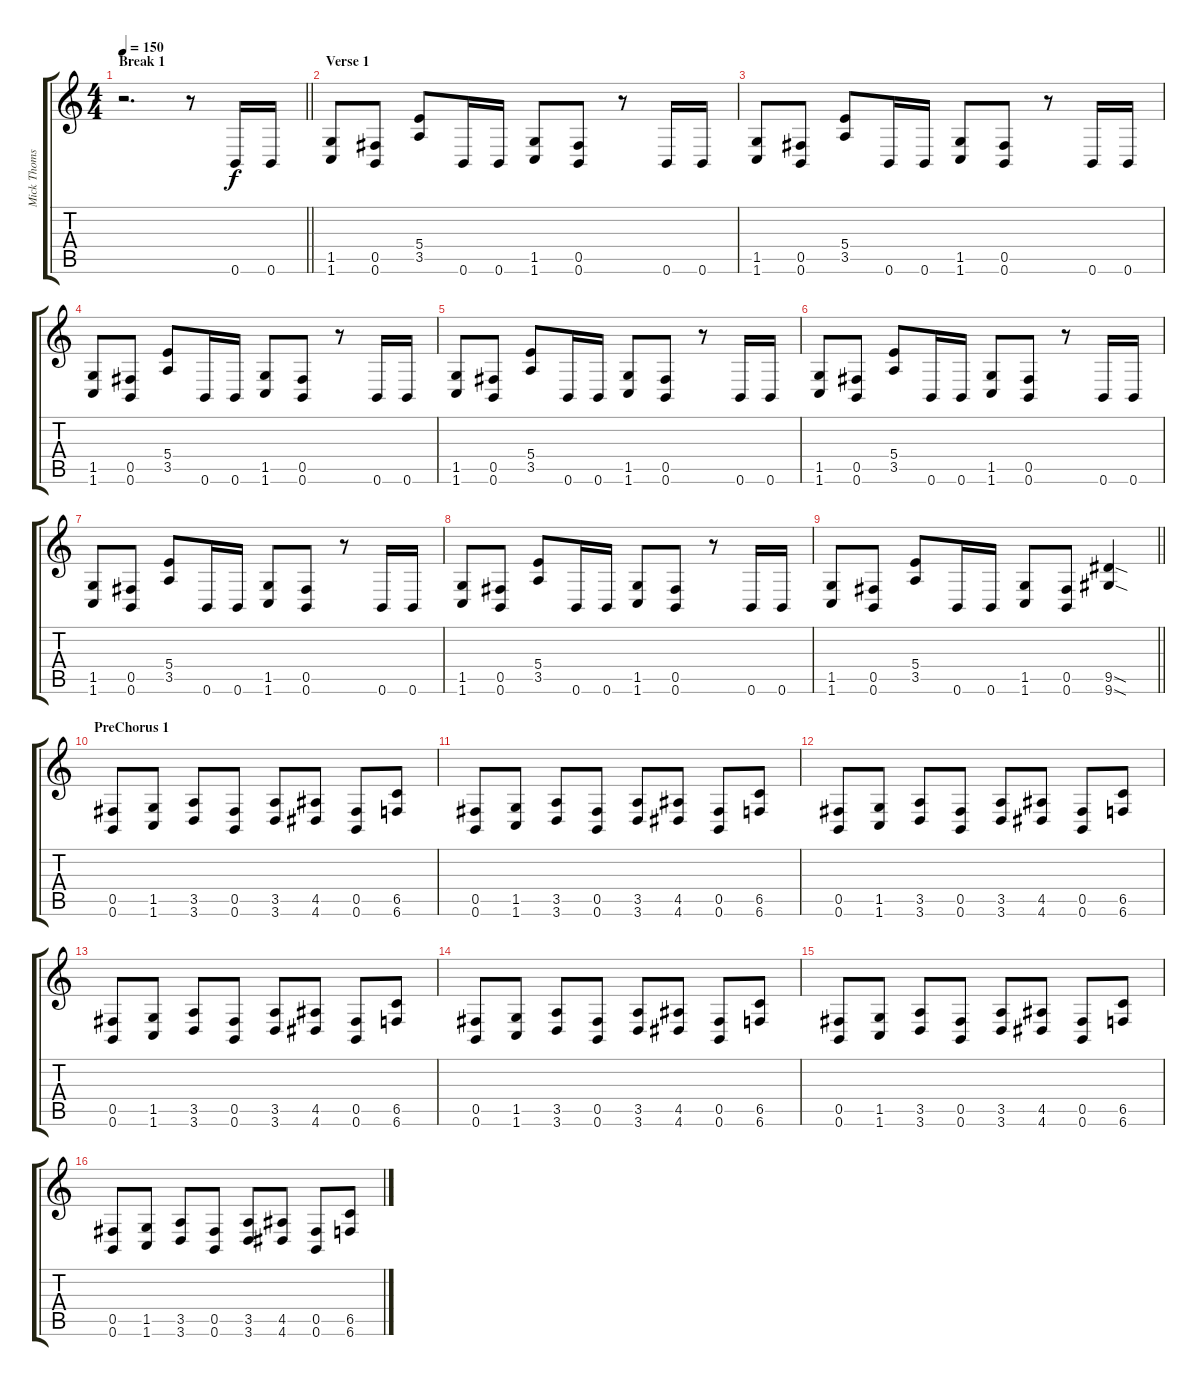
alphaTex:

\track ("Mick Thomson" "Mick Thoms") {instrument distortionguitar}
\staff {score tabs}
\tuning (Db4 Ab3 E3 B2 Gb2 B1) {hide}
\ts (4 4)
\section ("" "Break 1")
\tempo 150
\clef g2
\barLineRight lightlight
\ks c
r.2{d dy f} r.8 0.6.16 0.6.16 |
\section ("" "Verse 1")
(1.5 1.6).8 (0.5 0.6).8 (5.4 3.5).8 0.6.16 0.6.16 (1.5 1.6).8 (0.5 0.6).8 r.8 0.6.16 0.6.16 |
(1.5 1.6).8 (0.5 0.6).8 (5.4 3.5).8 0.6.16 0.6.16 (1.5 1.6).8 (0.5 0.6).8 r.8 0.6.16 0.6.16 |
(1.5 1.6).8 (0.5 0.6).8 (5.4 3.5).8 0.6.16 0.6.16 (1.5 1.6).8 (0.5 0.6).8 r.8 0.6.16 0.6.16 |
(1.5 1.6).8 (0.5 0.6).8 (5.4 3.5).8 0.6.16 0.6.16 (1.5 1.6).8 (0.5 0.6).8 r.8 0.6.16 0.6.16 |
(1.5 1.6).8 (0.5 0.6).8 (5.4 3.5).8 0.6.16 0.6.16 (1.5 1.6).8 (0.5 0.6).8 r.8 0.6.16 0.6.16 |
(1.5 1.6).8 (0.5 0.6).8 (5.4 3.5).8 0.6.16 0.6.16 (1.5 1.6).8 (0.5 0.6).8 r.8 0.6.16 0.6.16 |
(1.5 1.6).8 (0.5 0.6).8 (5.4 3.5).8 0.6.16 0.6.16 (1.5 1.6).8 (0.5 0.6).8 r.8 0.6.16 0.6.16 |
\barLineRight lightlight
(1.5 1.6).8 (0.5 0.6).8 (5.4 3.5).8 0.6.16 0.6.16 (1.5 1.6).8 (0.5 0.6).8 (9.5{sod} 9.6{sod}).4 |
\section ("" "PreChorus 1")
(0.5 0.6).8 (1.5 1.6).8 (3.5 3.6).8 (0.5 0.6).8 (3.5 3.6).8 (4.5 4.6).8 (0.5 0.6).8 (6.5 6.6).8 |
(0.5 0.6).8 (1.5 1.6).8 (3.5 3.6).8 (0.5 0.6).8 (3.5 3.6).8 (4.5 4.6).8 (0.5 0.6).8 (6.5 6.6).8 |
(0.5 0.6).8 (1.5 1.6).8 (3.5 3.6).8 (0.5 0.6).8 (3.5 3.6).8 (4.5 4.6).8 (0.5 0.6).8 (6.5 6.6).8 |
(0.5 0.6).8 (1.5 1.6).8 (3.5 3.6).8 (0.5 0.6).8 (3.5 3.6).8 (4.5 4.6).8 (0.5 0.6).8 (6.5 6.6).8 |
(0.5 0.6).8 (1.5 1.6).8 (3.5 3.6).8 (0.5 0.6).8 (3.5 3.6).8 (4.5 4.6).8 (0.5 0.6).8 (6.5 6.6).8 |
(0.5 0.6).8 (1.5 1.6).8 (3.5 3.6).8 (0.5 0.6).8 (3.5 3.6).8 (4.5 4.6).8 (0.5 0.6).8 (6.5 6.6).8 |
(0.5 0.6).8 (1.5 1.6).8 (3.5 3.6).8 (0.5 0.6).8 (3.5 3.6).8 (4.5 4.6).8 (0.5 0.6).8 (6.5 6.6).8
